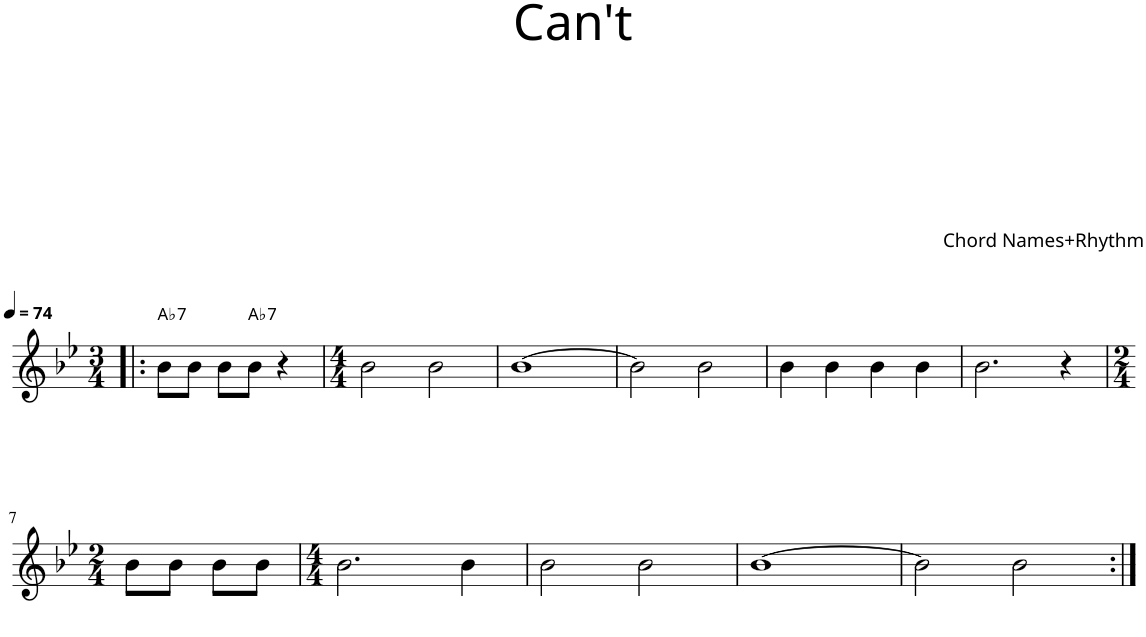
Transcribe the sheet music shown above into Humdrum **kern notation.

**kern	**harte
*part1	*part1
*staff1	*
*I"Piano	*
*I'Pno.	*
*clefG2	*
*k[b-e-]	*
*M3/4	*
*MM74	*
=1!|:	=1!|:
!	!LO:H:kt=7
8b-\L	Ab:7
8b-\J	.
8b-\L	.
!	!LO:H:kt=7
8b-\J	Ab:7
4r	.
=2	=2
*M4/4	*
2b-\	.
2b-\	.
=3	=3
[1b-	.
=4	=4
2b-\]	.
2b-\	.
=5	=5
4b-\	.
4b-\	.
4b-\	.
4b-\	.
=6	=6
2.b-\	.
!LO:TX:a:t=Chord Names+Rhythm	!
4r	.
!!LO:LB:g=z
=7	=7
*M2/4	*
8b-\L	.
8b-\J	.
8b-\L	.
8b-\J	.
=8	=8
*M4/4	*
2.b-\	.
4b-\	.
=9	=9
2b-\	.
2b-\	.
=10	=10
[1b-	.
=11	=11
2b-\]	.
2b-\	.
=:|!	=:|!
*-	*-
